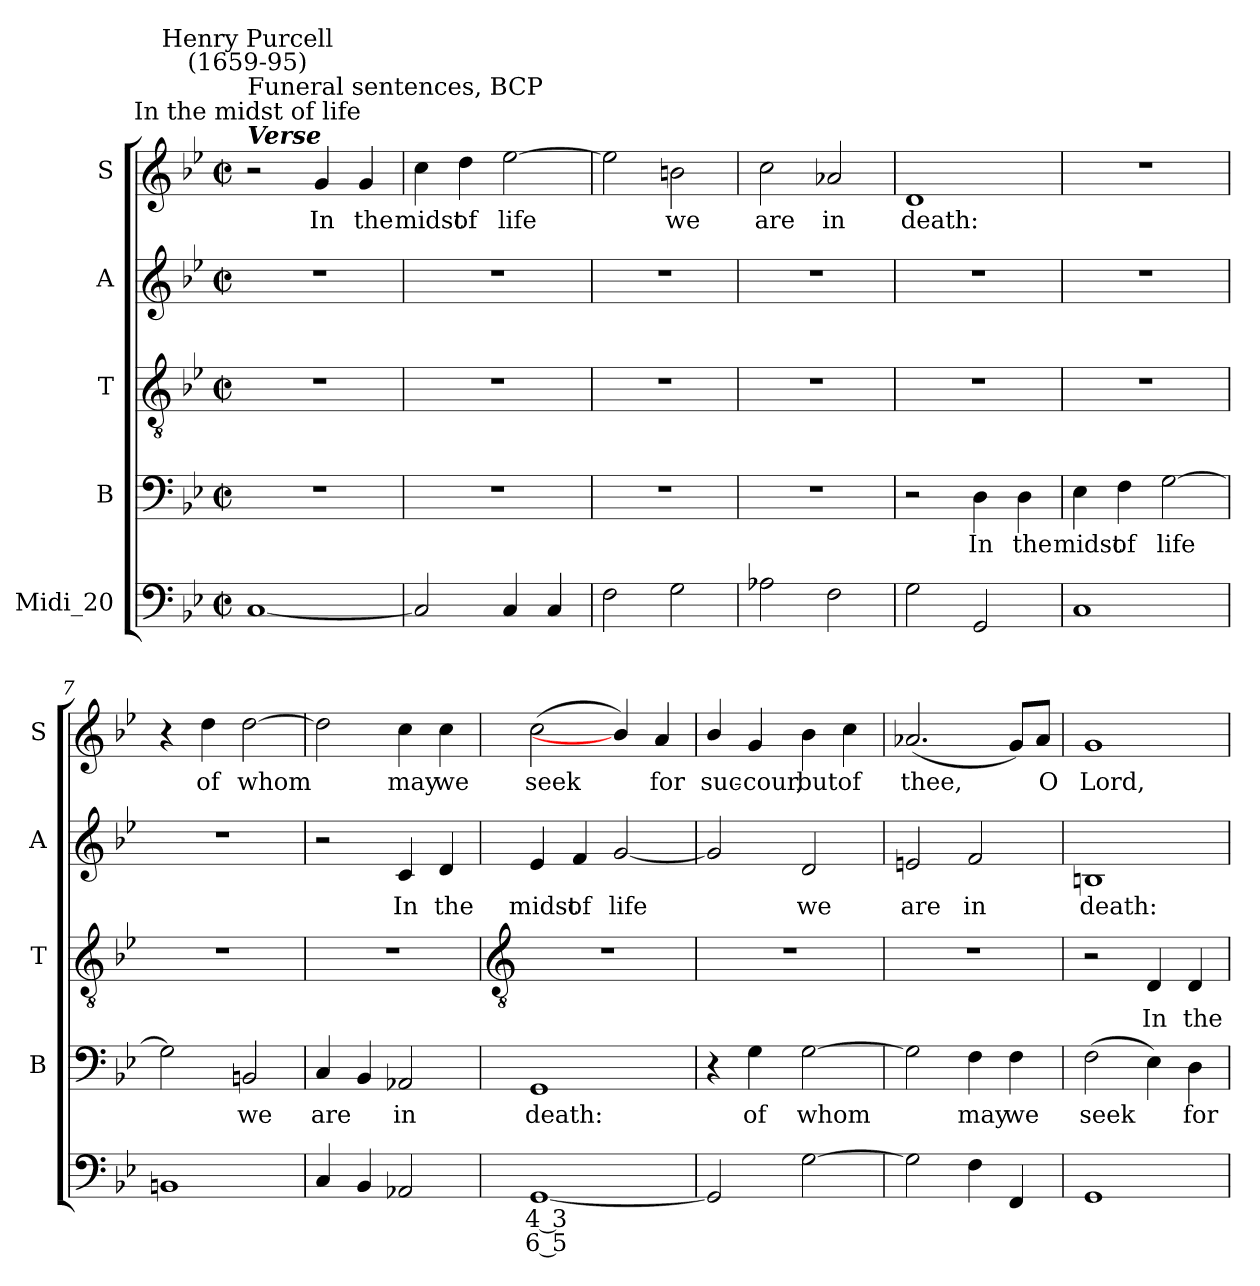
**kern	**text	**text	**kern	**text	**kern	**text	**kern	**text	**kern	**text
*part5	*part5	*part5	*part4	*part4	*part3	*part3	*part2	*part2	*part1	*part1
*staff5	*staff5	*staff5	*staff4	*staff4	*staff3	*staff3	*staff2	*staff2	*staff1	*staff1
*I"Midi_20	*	*	*I"B	*	*I"T	*	*I"A	*	*I"S	*
*	*	*	*I'B	*	*I'T	*	*I'A	*	*I'S	*
*clefF4	*	*	*clefF4	*	*clefGv2	*	*clefG2	*	*clefG2	*
*k[b-e-]	*	*	*k[b-e-]	*	*k[b-e-]	*	*k[b-e-]	*	*k[b-e-]	*
*B-:	*	*	*B-:	*	*B-:	*	*B-:	*	*B-:	*
*M2/2	*	*	*M2/2	*	*M2/2	*	*M2/2	*	*M2/2	*
*met(c|)	*	*	*met(c|)	*	*met(c|)	*	*met(c|)	*	*met(c|)	*
=1	=1	=1	=1	=1	=1	=1	=1	=1	=1	=1
!	!	!	!	!	!	!	!	!	!LO:TX:a:Bi:t=Verse	!
!	!	!	!	!	!	!	!	!	!LO:TX:a:cj:t=In the midst of life	!
!	!	!	!	!	!	!	!	!	!LO:TX:a:t=Funeral sentences, BCP	!
!	!	!	!	!	!	!	!	!	!LO:TX:a:cj:t=Henry Purcell\n(1659-95)	!
[1C	.	.	1r	.	1r	.	1r	.	2r	.
!	!	!	!	!	!	!	!	!	!	!LO:LY:b
.	.	.	.	.	.	.	.	.	4g	In
!	!	!	!	!	!	!	!	!	!	!LO:LY:b
.	.	.	.	.	.	.	.	.	4g	the
=2	=2	=2	=2	=2	=2	=2	=2	=2	=2	=2
!	!	!	!	!	!	!	!	!	!	!LO:LY:b
2C]	.	.	1r	.	1r	.	1r	.	4cc	midst
!	!	!	!	!	!	!	!	!	!	!LO:LY:b
.	.	.	.	.	.	.	.	.	4dd	of
!	!	!	!	!	!	!	!	!	!	!LO:LY:b
4C	.	.	.	.	.	.	.	.	[2ee-	life
4C	.	.	.	.	.	.	.	.	.	.
=3	=3	=3	=3	=3	=3	=3	=3	=3	=3	=3
2F	.	.	1r	.	1r	.	1r	.	2ee-]	.
!	!	!	!	!	!	!	!	!	!	!LO:LY:b
2G	.	.	.	.	.	.	.	.	2bn	we
=4	=4	=4	=4	=4	=4	=4	=4	=4	=4	=4
!	!	!	!	!	!	!	!	!	!	!LO:LY:b
2A-X	.	.	1r	.	1r	.	1r	.	2cc	are
!	!	!	!	!	!	!	!	!	!	!LO:LY:b
2F	.	.	.	.	.	.	.	.	2a-X	in
=5	=5	=5	=5	=5	=5	=5	=5	=5	=5	=5
!	!	!	!	!	!	!	!	!	!	!LO:LY:b
2G	.	.	2r	.	1r	.	1r	.	1d	death:
!	!	!	!	!LO:LY:b	!	!	!	!	!	!
2GG	.	.	4D	In	.	.	.	.	.	.
!	!	!	!	!LO:LY:b	!	!	!	!	!	!
.	.	.	4D	the	.	.	.	.	.	.
=6	=6	=6	=6	=6	=6	=6	=6	=6	=6	=6
!	!	!	!	!LO:LY:b	!	!	!	!	!	!
1C	.	.	4E-	midst	1r	.	1r	.	1r	.
!	!	!	!	!LO:LY:b	!	!	!	!	!	!
.	.	.	4F	of	.	.	.	.	.	.
!	!	!	!	!LO:LY:b	!	!	!	!	!	!
.	.	.	[2G	life	.	.	.	.	.	.
=7	=7	=7	=7	=7	=7	=7	=7	=7	=7	=7
1BBn	.	.	2G]	.	1r	.	1r	.	4r	.
!	!	!	!	!	!	!	!	!	!	!LO:LY:b
.	.	.	.	.	.	.	.	.	4dd	of
!	!	!	!	!LO:LY:b	!	!	!	!	!	!LO:LY:b
.	.	.	2BBn	we	.	.	.	.	[2dd	whom
=8	=8	=8	=8	=8	=8	=8	=8	=8	=8	=8
!	!	!	!	!LO:LY:b	!	!	!	!	!	!
4C	.	.	4C	are	1r	.	2r	.	2dd]	.
4BB-	.	.	4BB-	.	.	.	.	.	.	.
!	!	!	!	!LO:LY:b	!	!	!	!LO:LY:b	!	!LO:LY:b
2AA-X	.	.	2AA-X	in	.	.	4c	In	4cc	may
!	!	!	!	!	!	!	!	!LO:LY:b	!	!LO:LY:b
.	.	.	.	.	.	.	4d	the	4cc	we
!!LO:LB:g=z
=9	=9	=9	=9	=9	=9	=9	=9	=9	=9	=9
*	*	*	*	*	*clefGv2	*	*	*	*	*
!	!LO:LY:b	!LO:LY:b	!	!LO:LY:b	!	!	!	!LO:LY:b	!	!LO:LY:b
[1GG	4 3	6 5	1GG	death:	1r	.	4e-	midst	(<2cc	seek
!	!	!	!	!	!	!	!	!LO:LY:b	!	!
.	.	.	.	.	.	.	4f	of	.	.
!	!	!	!	!	!	!	!	!LO:LY:b	!	!
.	.	.	.	.	.	.	[2g	life	4b-/])	.
!	!	!	!	!	!	!	!	!	!	!LO:LY:b
.	.	.	.	.	.	.	.	.	4a	for
=10	=10	=10	=10	=10	=10	=10	=10	=10	=10	=10
!	!	!	!	!	!	!	!	!	!	!LO:LY:b
2GG]	.	.	4r	.	1r	.	2g]	.	4b-/	suc-
!	!	!	!	!LO:LY:b	!	!	!	!	!	!LO:LY:b
.	.	.	4G	of	.	.	.	.	4g	-cour,
!	!	!	!	!LO:LY:b	!	!	!	!LO:LY:b	!	!LO:LY:b
[2G	.	.	[2G	whom	.	.	2d	we	4b-	but
!	!	!	!	!	!	!	!	!	!	!LO:LY:b
.	.	.	.	.	.	.	.	.	4cc	of
=11	=11	=11	=11	=11	=11	=11	=11	=11	=11	=11
!	!	!	!	!	!	!	!	!LO:LY:b	!	!LO:LY:b
2G]	.	.	2G]	.	1r	.	2en	are	(<2.a-X	thee,
!	!	!	!	!LO:LY:b	!	!	!	!LO:LY:b	!	!
4F	.	.	4F	may	.	.	2f	in	.	.
!	!	!	!	!LO:LY:b	!	!	!	!	!	!
4FF	.	.	4F	we	.	.	.	.	8g/L)	.
!	!	!	!	!	!	!	!	!	!	!LO:LY:b
.	.	.	.	.	.	.	.	.	8a-/J	O
=12	=12	=12	=12	=12	=12	=12	=12	=12	=12	=12
!	!	!	!	!LO:LY:b	!	!	!	!LO:LY:b	!	!LO:LY:b
1GG	.	.	(>2F	seek	2r	.	1Bn	death:	1g	Lord,
!	!	!	!	!	!	!LO:LY:b	!	!	!	!
.	.	.	4E-)	.	4D	In	.	.	.	.
!	!	!	!	!LO:LY:b	!	!LO:LY:b	!	!	!	!
.	.	.	4D	for	4D	the	.	.	.	.
=	=	=	=	=	=	=	=	=	=	=
*-	*-	*-	*-	*-	*-	*-	*-	*-	*-	*-
